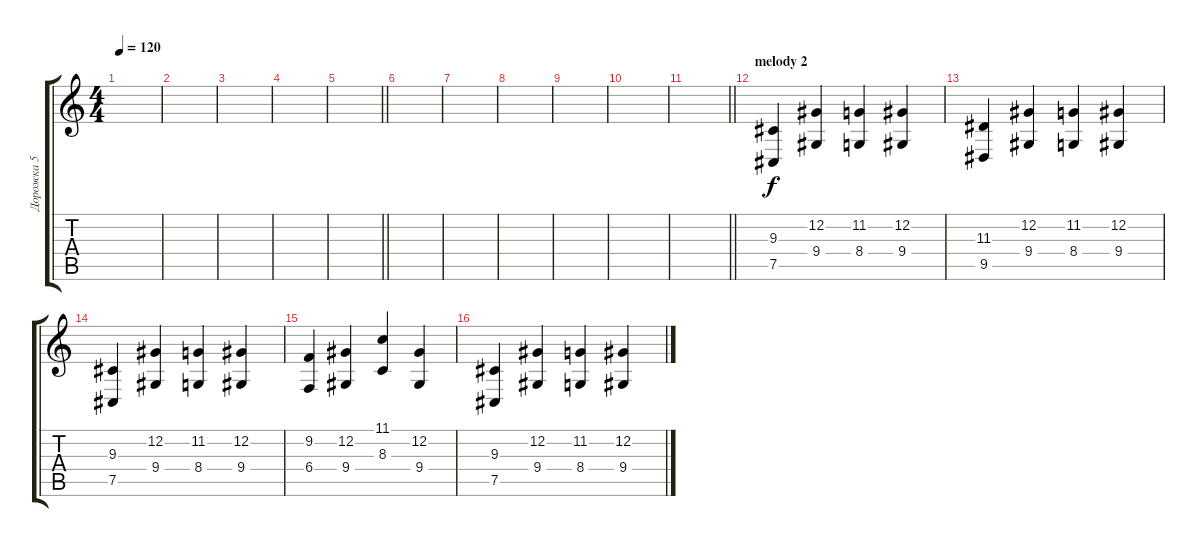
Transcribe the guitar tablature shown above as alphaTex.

\track ("Дорожка 5" "Дорожка 5") {instrument stringensemble1}
\staff {score tabs}
\tuning (Db4 Ab3 E3 B2 Gb2 B1) {hide}
\ts (4 4)
\tempo 120
\clef g2
\ks c
|
|
|
|
\barLineRight lightlight
|
\section ("" " ")
|
|
|
|
|
\barLineRight lightlight
|
\section ("" "melody 2")
(9.3 7.5).4 (12.2 9.4).4 (11.2 8.4).4 (12.2 9.4).4 |
(11.3 9.5).4 (12.2 9.4).4 (11.2 8.4).4 (12.2 9.4).4 |
(9.3 7.5).4 (12.2 9.4).4 (11.2 8.4).4 (12.2 9.4).4 |
(9.2 6.4).4 (12.2 9.4).4 (11.1 8.3).4 (12.2 9.4).4 |
(9.3 7.5).4 (12.2 9.4).4 (11.2 8.4).4 (12.2 9.4).4
